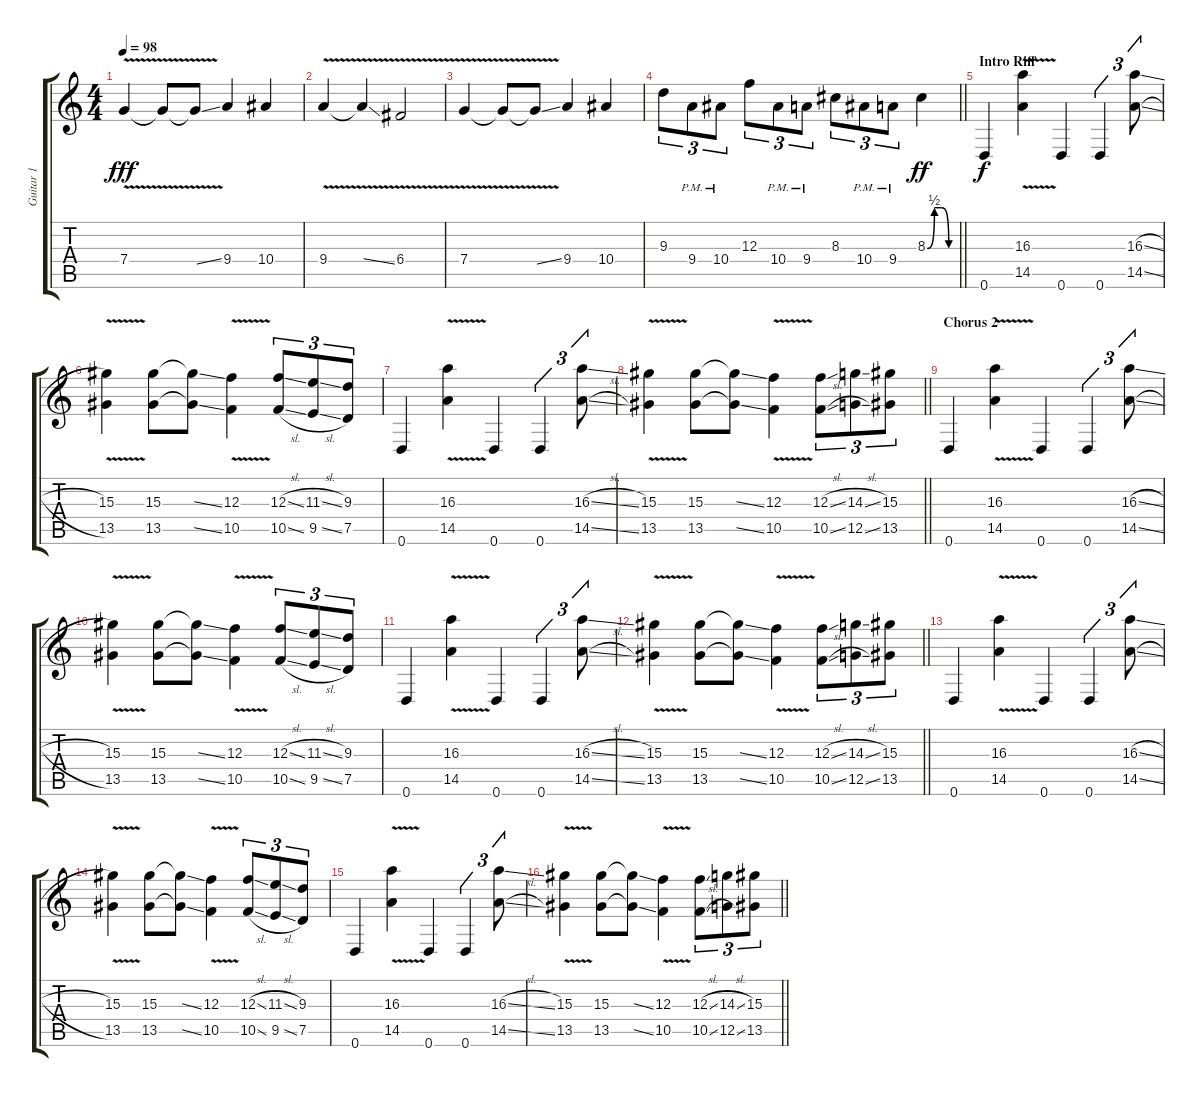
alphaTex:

\track ("Guitar 1" "Guitar 1") {instrument distortionguitar}
\staff {score tabs}
\tuning (D4 A3 F3 C3 G2 D2) {hide}
\ts (4 4)
\tempo 98
\clef g2
\ks c
7.4{v}.4{dy fff} 7.4{v t}.8 7.4{v ss t}.8 9.4.4 10.4.4 |
9.4{v}.4 9.4{v ss t}.4 6.4{v}.2 |
7.4{v}.4 7.4{v t}.8 7.4{v ss t}.8 9.4.4 10.4.4 |
\barLineRight lightlight
9.3.8{tu (3 2)} 9.4{pm}.8{tu (3 2)} 10.4{pm}.8{tu (3 2)} 12.3.8{tu (3 2)} 10.4{pm}.8{tu (3 2)} 9.4{pm}.8{tu (3 2)} 8.3.8{tu (3 2)} 10.4{pm}.8{tu (3 2)} 9.4{pm}.8{tu (3 2)} 8.3{be (custom 0 0 15 2 30 2 45 0 60 0)}.4{dy ff} |
\section ("" "Intro Riff")
0.6.4{dy f} (16.3{v} 14.5{v}).4 0.6.4 0.6.4{tu (3 2)} (16.3{sl} 14.5{sl}).8{tu (3 2)} |
(15.3{v} 13.5{v}).4 (15.3 13.5).8 (15.3{ss t} 13.5{ss t}).8 (12.3{v} 10.5{v}).4 (12.3{sl} 10.5{sl}).8{tu (3 2)} (11.3{sl} 9.5{sl}).8{tu (3 2)} (9.3 7.5).8{tu (3 2)} |
0.6.4 (16.3{v} 14.5{v}).4 0.6.4 0.6.4{tu (3 2)} (16.3{sl} 14.5{sl}).8{tu (3 2)} |
\barLineRight lightlight
(15.3{v} 13.5{v}).4 (15.3 13.5).8 (15.3{ss t} 13.5{ss t}).8 (12.3{v} 10.5{v}).4 (12.3{sl} 10.5{sl}).8{tu (3 2)} (14.3{sl} 12.5{sl}).8{tu (3 2)} (15.3 13.5).8{tu (3 2)} |
\section ("" "Chorus 2")
0.6.4 (16.3{v} 14.5{v}).4 0.6.4 0.6.4{tu (3 2)} (16.3{sl} 14.5{sl}).8{tu (3 2)} |
(15.3{v} 13.5{v}).4 (15.3 13.5).8 (15.3{ss t} 13.5{ss t}).8 (12.3{v} 10.5{v}).4 (12.3{sl} 10.5{sl}).8{tu (3 2)} (11.3{sl} 9.5{sl}).8{tu (3 2)} (9.3 7.5).8{tu (3 2)} |
0.6.4 (16.3{v} 14.5{v}).4 0.6.4 0.6.4{tu (3 2)} (16.3{sl} 14.5{sl}).8{tu (3 2)} |
\barLineRight lightlight
(15.3{v} 13.5{v}).4 (15.3 13.5).8 (15.3{ss t} 13.5{ss t}).8 (12.3{v} 10.5{v}).4 (12.3{sl} 10.5{sl}).8{tu (3 2)} (14.3{sl} 12.5{sl}).8{tu (3 2)} (15.3 13.5).8{tu (3 2)} |
0.6.4 (16.3{v} 14.5{v}).4 0.6.4 0.6.4{tu (3 2)} (16.3{sl} 14.5{sl}).8{tu (3 2)} |
(15.3{v} 13.5{v}).4 (15.3 13.5).8 (15.3{ss t} 13.5{ss t}).8 (12.3{v} 10.5{v}).4 (12.3{sl} 10.5{sl}).8{tu (3 2)} (11.3{sl} 9.5{sl}).8{tu (3 2)} (9.3 7.5).8{tu (3 2)} |
0.6.4 (16.3{v} 14.5{v}).4 0.6.4 0.6.4{tu (3 2)} (16.3{sl} 14.5{sl}).8{tu (3 2)} |
\barLineRight lightlight
(15.3{v} 13.5{v}).4 (15.3 13.5).8 (15.3{ss t} 13.5{ss t}).8 (12.3{v} 10.5{v}).4 (12.3{sl} 10.5{sl}).8{tu (3 2)} (14.3{sl} 12.5{sl}).8{tu (3 2)} (15.3 13.5).8{tu (3 2)}
